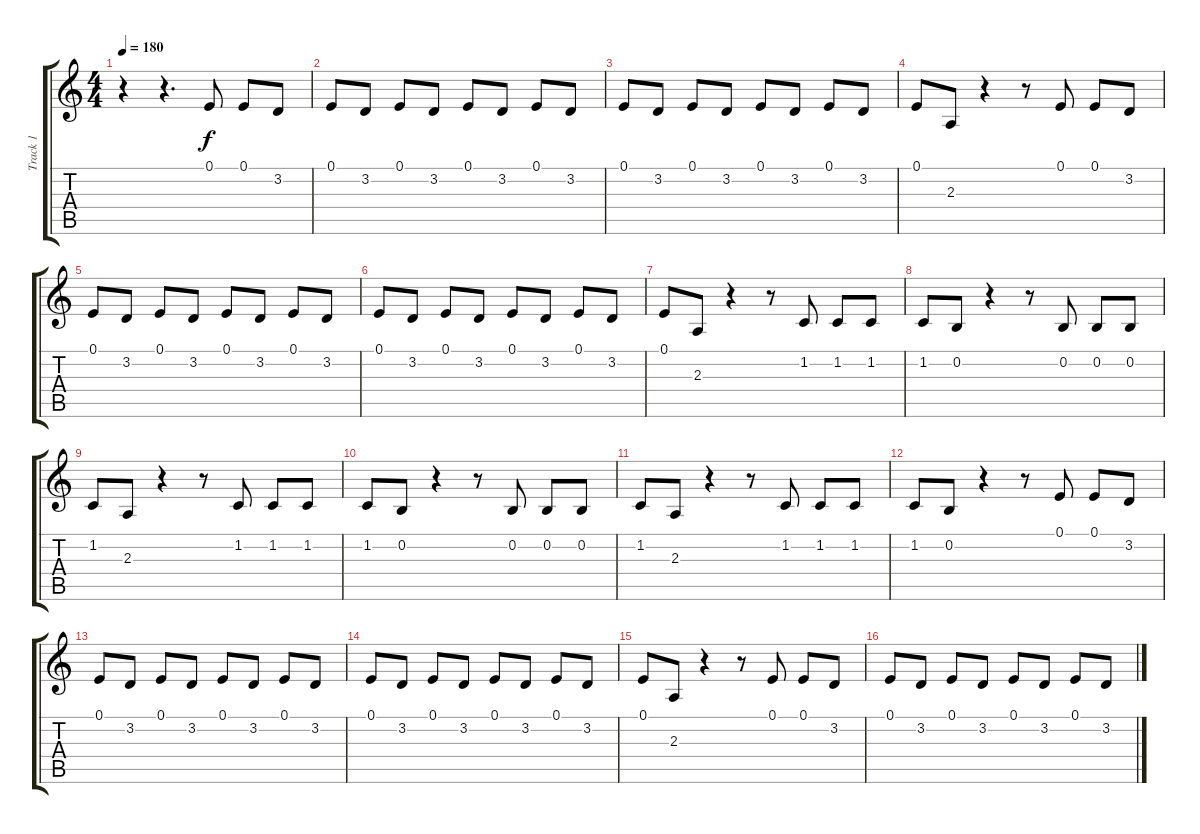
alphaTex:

\track ("Track 1" "Track 1") {instrument trumpet}
\staff {score tabs}
\tuning (E4 B3 G3 D3 A2 E2) {hide}
\ts (4 4)
\tempo 180
\clef g2
\ks c
r.4{dy f instrument trumpet} r.4{d} 0.1.8 0.1.8 3.2.8 |
0.1.8 3.2.8 0.1.8 3.2.8 0.1.8 3.2.8 0.1.8 3.2.8 |
0.1.8 3.2.8 0.1.8 3.2.8 0.1.8 3.2.8 0.1.8 3.2.8 |
0.1.8 2.3.8 r.4 r.8 0.1.8 0.1.8 3.2.8 |
0.1.8 3.2.8 0.1.8 3.2.8 0.1.8 3.2.8 0.1.8 3.2.8 |
0.1.8 3.2.8 0.1.8 3.2.8 0.1.8 3.2.8 0.1.8 3.2.8 |
0.1.8 2.3.8 r.4 r.8 1.2.8 1.2.8 1.2.8 |
1.2.8 0.2.8 r.4 r.8 0.2.8 0.2.8 0.2.8 |
1.2.8 2.3.8 r.4 r.8 1.2.8 1.2.8 1.2.8 |
1.2.8 0.2.8 r.4 r.8 0.2.8 0.2.8 0.2.8 |
1.2.8 2.3.8 r.4 r.8 1.2.8 1.2.8 1.2.8 |
1.2.8 0.2.8 r.4 r.8 0.1.8 0.1.8 3.2.8 |
0.1.8 3.2.8 0.1.8 3.2.8 0.1.8 3.2.8 0.1.8 3.2.8 |
0.1.8 3.2.8 0.1.8 3.2.8 0.1.8 3.2.8 0.1.8 3.2.8 |
0.1.8 2.3.8 r.4 r.8 0.1.8 0.1.8 3.2.8 |
0.1.8 3.2.8 0.1.8 3.2.8 0.1.8 3.2.8 0.1.8 3.2.8
